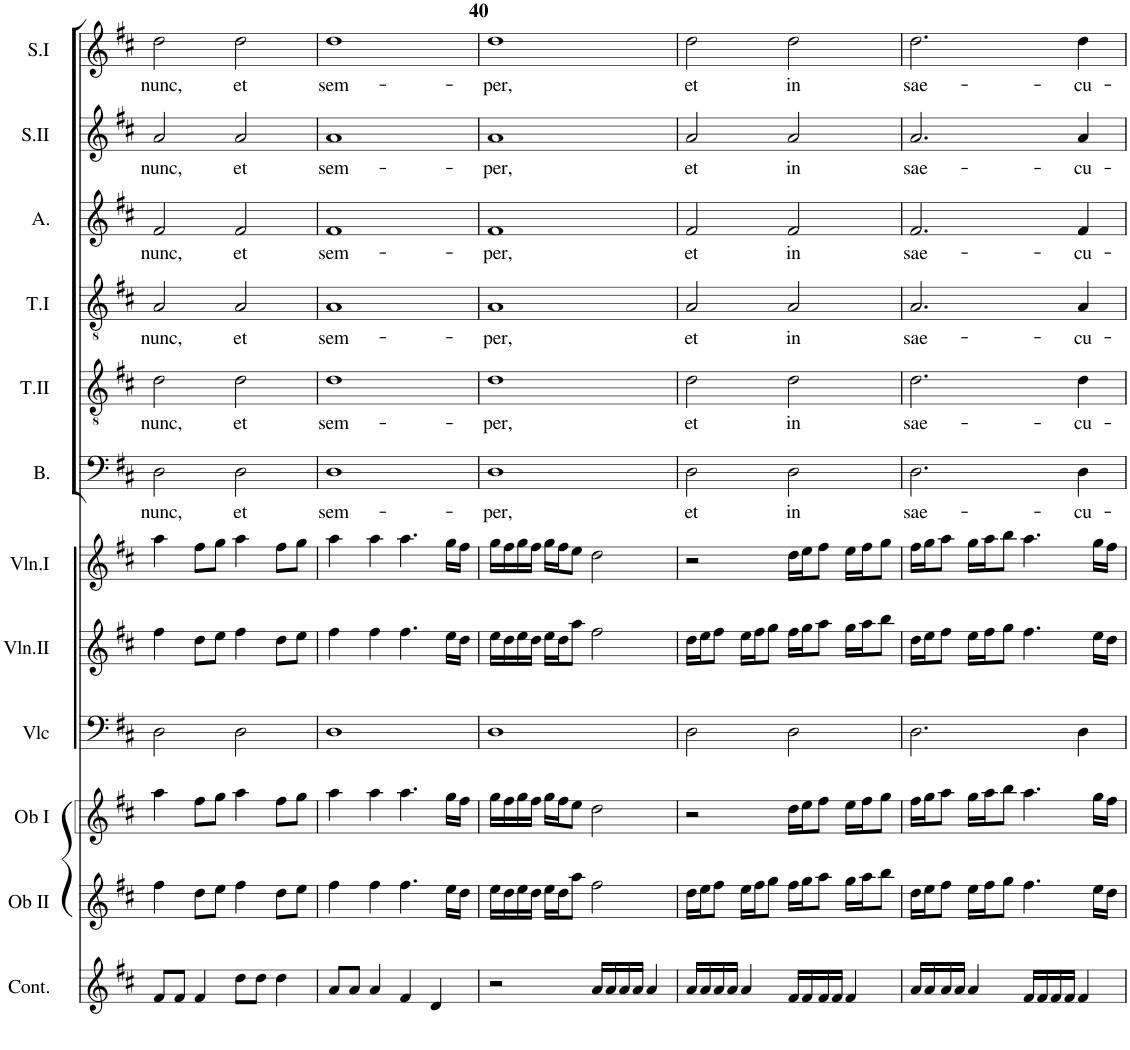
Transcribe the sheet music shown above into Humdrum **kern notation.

**kern	**kern	**kern	**kern	**kern	**kern	**kern	**text	**kern	**text	**kern	**text	**kern	**text	**kern	**text	**kern	**text
*part12	*part11	*part10	*part9	*part8	*part7	*part6	*part6	*part5	*part5	*part4	*part4	*part3	*part3	*part2	*part2	*part1	*part1
*staff12	*staff11	*staff10	*staff9	*staff8	*staff7	*staff6	*staff6	*staff5	*staff5	*staff4	*staff4	*staff3	*staff3	*staff2	*staff2	*staff1	*staff1
*I"Continuo	*I"Oboe II	*I"Oboe I	*I"Violoncelle	*I"Violon II	*I"Violon I	*I"Bass	*	*I"Ténor II	*	*I"Tenor	*	*I"Alto	*	*I"Soprano II	*	*I"Soprano I	*
*I'Cont.	*I'Ob II	*I'Ob I	*I'Vlc	*I'Vln.II	*I'Vln.I	*I'B.	*	*I'T.II	*	*	*	*I'A.	*	*I'S.II	*	*I'S.I	*
!!LO:PB:g=z
*clefG2	*clefG2	*clefG2	*clefF4	*clefG2	*clefG2	*clefF4	*	*clefGv2	*	*clefGv2	*	*clefG2	*	*clefG2	*	*clefG2	*
*k[f#c#]	*k[f#c#]	*k[f#c#]	*k[f#c#]	*k[f#c#]	*k[f#c#]	*k[f#c#]	*	*k[f#c#]	*	*k[f#c#]	*	*k[f#c#]	*	*k[f#c#]	*	*k[f#c#]	*
*M2/2	*M2/2	*M2/2	*M2/2	*M2/2	*M2/2	*M2/2	*	*M2/2	*	*M2/2	*	*M2/2	*	*M2/2	*	*M2/2	*
*met(c|)	*met(c|)	*met(c|)	*met(c|)	*met(c|)	*met(c|)	*met(c|)	*	*met(c|)	*	*met(c|)	*	*met(c|)	*	*met(c|)	*	*met(c|)	*
=38	=38	=38	=38	=38	=38	=38	=38	=38	=38	=38	=38	=38	=38	=38	=38	=38	=38
!	!	!	!	!	!	!	!LO:LY:b	!	!LO:LY:b	!	!LO:LY:b	!	!LO:LY:b	!	!LO:LY:b	!	!LO:LY:b
8f#/L	4ff#\	4aa\	2D\	4ff#\	4aa\	2D\	nunc,	2d\	nunc,	2A/	nunc,	2f#/	nunc,	2a/	nunc,	2dd\	nunc,
8f#/J	.	.	.	.	.	.	.	.	.	.	.	.	.	.	.	.	.
4f#/	8dd\L	8ff#\L	.	8dd\L	8ff#\L	.	.	.	.	.	.	.	.	.	.	.	.
.	8ee\J	8gg\J	.	8ee\J	8gg\J	.	.	.	.	.	.	.	.	.	.	.	.
!	!	!	!	!	!	!	!LO:LY:b	!	!LO:LY:b	!	!LO:LY:b	!	!LO:LY:b	!	!LO:LY:b	!	!LO:LY:b
8dd\L	4ff#\	4aa\	2D\	4ff#\	4aa\	2D\	et	2d\	et	2A/	et	2f#/	et	2a/	et	2dd\	et
8dd\J	.	.	.	.	.	.	.	.	.	.	.	.	.	.	.	.	.
4dd\	8dd\L	8ff#\L	.	8dd\L	8ff#\L	.	.	.	.	.	.	.	.	.	.	.	.
.	8ee\J	8gg\J	.	8ee\J	8gg\J	.	.	.	.	.	.	.	.	.	.	.	.
=39	=39	=39	=39	=39	=39	=39	=39	=39	=39	=39	=39	=39	=39	=39	=39	=39	=39
!	!	!	!	!	!	!	!LO:LY:b	!	!LO:LY:b	!	!LO:LY:b	!	!LO:LY:b	!	!LO:LY:b	!	!LO:LY:b
8a/L	4ff#\	4aa\	1D	4ff#\	4aa\	1D	sem-	1d	sem-	1A	sem-	1f#	sem-	1a	sem-	1dd	sem-
8a/J	.	.	.	.	.	.	.	.	.	.	.	.	.	.	.	.	.
4a/	4ff#\	4aa\	.	4ff#\	4aa\	.	.	.	.	.	.	.	.	.	.	.	.
4f#/	4.ff#\	4.aa\	.	4.ff#\	4.aa\	.	.	.	.	.	.	.	.	.	.	.	.
4d/	.	.	.	.	.	.	.	.	.	.	.	.	.	.	.	.	.
.	16ee\LL	16gg\LL	.	16ee\LL	16gg\LL	.	.	.	.	.	.	.	.	.	.	.	.
.	16dd\JJ	16ff#\JJ	.	16dd\JJ	16ff#\JJ	.	.	.	.	.	.	.	.	.	.	.	.
=40	=40	=40	=40	=40	=40	=40	=40	=40	=40	=40	=40	=40	=40	=40	=40	=40	=40
!	!	!	!	!	!	!	!LO:LY:b	!	!LO:LY:b	!	!LO:LY:b	!	!LO:LY:b	!	!LO:LY:b	!	!LO:LY:b
2r	16ee\LL	16gg\LL	1D	16ee\LL	16gg\LL	1D	-per,	1d	-per,	1A	-per,	1f#	-per,	1a	-per,	1dd	-per,
.	16dd\	16ff#\	.	16dd\	16ff#\	.	.	.	.	.	.	.	.	.	.	.	.
.	16ee\	16gg\	.	16ee\	16gg\	.	.	.	.	.	.	.	.	.	.	.	.
.	16dd\JJ	16ff#\JJ	.	16dd\JJ	16ff#\JJ	.	.	.	.	.	.	.	.	.	.	.	.
.	16ee\LL	16gg\LL	.	16ee\LL	16gg\LL	.	.	.	.	.	.	.	.	.	.	.	.
.	16dd\J	16ff#\J	.	16dd\J	16ff#\J	.	.	.	.	.	.	.	.	.	.	.	.
.	8aa\J	8ee\J	.	8aa\J	8ee\J	.	.	.	.	.	.	.	.	.	.	.	.
16a/LL	2ff#\	2dd\	.	2ff#\	2dd\	.	.	.	.	.	.	.	.	.	.	.	.
16a/	.	.	.	.	.	.	.	.	.	.	.	.	.	.	.	.	.
16a/	.	.	.	.	.	.	.	.	.	.	.	.	.	.	.	.	.
16a/JJ	.	.	.	.	.	.	.	.	.	.	.	.	.	.	.	.	.
4a/	.	.	.	.	.	.	.	.	.	.	.	.	.	.	.	.	.
=41	=41	=41	=41	=41	=41	=41	=41	=41	=41	=41	=41	=41	=41	=41	=41	=41	=41
!	!	!	!	!	!	!	!LO:LY:b	!	!LO:LY:b	!	!LO:LY:b	!	!LO:LY:b	!	!LO:LY:b	!	!LO:LY:b
16a/LL	16dd\LL	2r	2D\	16dd\LL	2r	2D\	et	2d\	et	2A/	et	2f#/	et	2a/	et	2dd\	et
16a/	16ee\J	.	.	16ee\J	.	.	.	.	.	.	.	.	.	.	.	.	.
16a/	8ff#\J	.	.	8ff#\J	.	.	.	.	.	.	.	.	.	.	.	.	.
16a/JJ	.	.	.	.	.	.	.	.	.	.	.	.	.	.	.	.	.
4a/	16ee\LL	.	.	16ee\LL	.	.	.	.	.	.	.	.	.	.	.	.	.
.	16ff#\J	.	.	16ff#\J	.	.	.	.	.	.	.	.	.	.	.	.	.
.	8gg\J	.	.	8gg\J	.	.	.	.	.	.	.	.	.	.	.	.	.
!	!	!	!	!	!	!	!LO:LY:b	!	!LO:LY:b	!	!LO:LY:b	!	!LO:LY:b	!	!LO:LY:b	!	!LO:LY:b
16f#/LL	16ff#\LL	16dd\LL	2D\	16ff#\LL	16dd\LL	2D\	in	2d\	in	2A/	in	2f#/	in	2a/	in	2dd\	in
16f#/	16gg\J	16ee\J	.	16gg\J	16ee\J	.	.	.	.	.	.	.	.	.	.	.	.
16f#/	8aa\J	8ff#\J	.	8aa\J	8ff#\J	.	.	.	.	.	.	.	.	.	.	.	.
16f#/JJ	.	.	.	.	.	.	.	.	.	.	.	.	.	.	.	.	.
4f#/	16gg\LL	16ee\LL	.	16gg\LL	16ee\LL	.	.	.	.	.	.	.	.	.	.	.	.
.	16aa\J	16ff#\J	.	16aa\J	16ff#\J	.	.	.	.	.	.	.	.	.	.	.	.
.	8bb\J	8gg\J	.	8bb\J	8gg\J	.	.	.	.	.	.	.	.	.	.	.	.
=42	=42	=42	=42	=42	=42	=42	=42	=42	=42	=42	=42	=42	=42	=42	=42	=42	=42
!	!	!	!	!	!	!	!LO:LY:b	!	!LO:LY:b	!	!LO:LY:b	!	!LO:LY:b	!	!LO:LY:b	!	!LO:LY:b
16a/LL	16dd\LL	16ff#\LL	2.D\	16dd\LL	16ff#\LL	2.D\	sae-	2.d\	sae-	2.A/	sae-	2.f#/	sae-	2.a/	sae-	2.dd\	sae-
16a/	16ee\J	16gg\J	.	16ee\J	16gg\J	.	.	.	.	.	.	.	.	.	.	.	.
16a/	8ff#\J	8aa\J	.	8ff#\J	8aa\J	.	.	.	.	.	.	.	.	.	.	.	.
16a/JJ	.	.	.	.	.	.	.	.	.	.	.	.	.	.	.	.	.
4a/	16ee\LL	16gg\LL	.	16ee\LL	16gg\LL	.	.	.	.	.	.	.	.	.	.	.	.
.	16ff#\J	16aa\J	.	16ff#\J	16aa\J	.	.	.	.	.	.	.	.	.	.	.	.
.	8gg\J	8bb\J	.	8gg\J	8bb\J	.	.	.	.	.	.	.	.	.	.	.	.
16f#/LL	4.ff#\	4.aa\	.	4.ff#\	4.aa\	.	.	.	.	.	.	.	.	.	.	.	.
16f#/	.	.	.	.	.	.	.	.	.	.	.	.	.	.	.	.	.
16f#/	.	.	.	.	.	.	.	.	.	.	.	.	.	.	.	.	.
16f#/JJ	.	.	.	.	.	.	.	.	.	.	.	.	.	.	.	.	.
!	!	!	!	!	!	!	!LO:LY:b	!	!LO:LY:b	!	!LO:LY:b	!	!LO:LY:b	!	!LO:LY:b	!	!LO:LY:b
4f#/	.	.	4D\	.	.	4D\	-cu-	4d\	-cu-	4A/	-cu-	4f#/	-cu-	4a/	-cu-	4dd\	-cu-
.	16ee\LL	16gg\LL	.	16ee\LL	16gg\LL	.	.	.	.	.	.	.	.	.	.	.	.
.	16dd\JJ	16ff#\JJ	.	16dd\JJ	16ff#\JJ	.	.	.	.	.	.	.	.	.	.	.	.
=	=	=	=	=	=	=	=	=	=	=	=	=	=	=	=	=	=
*-	*-	*-	*-	*-	*-	*-	*-	*-	*-	*-	*-	*-	*-	*-	*-	*-	*-
